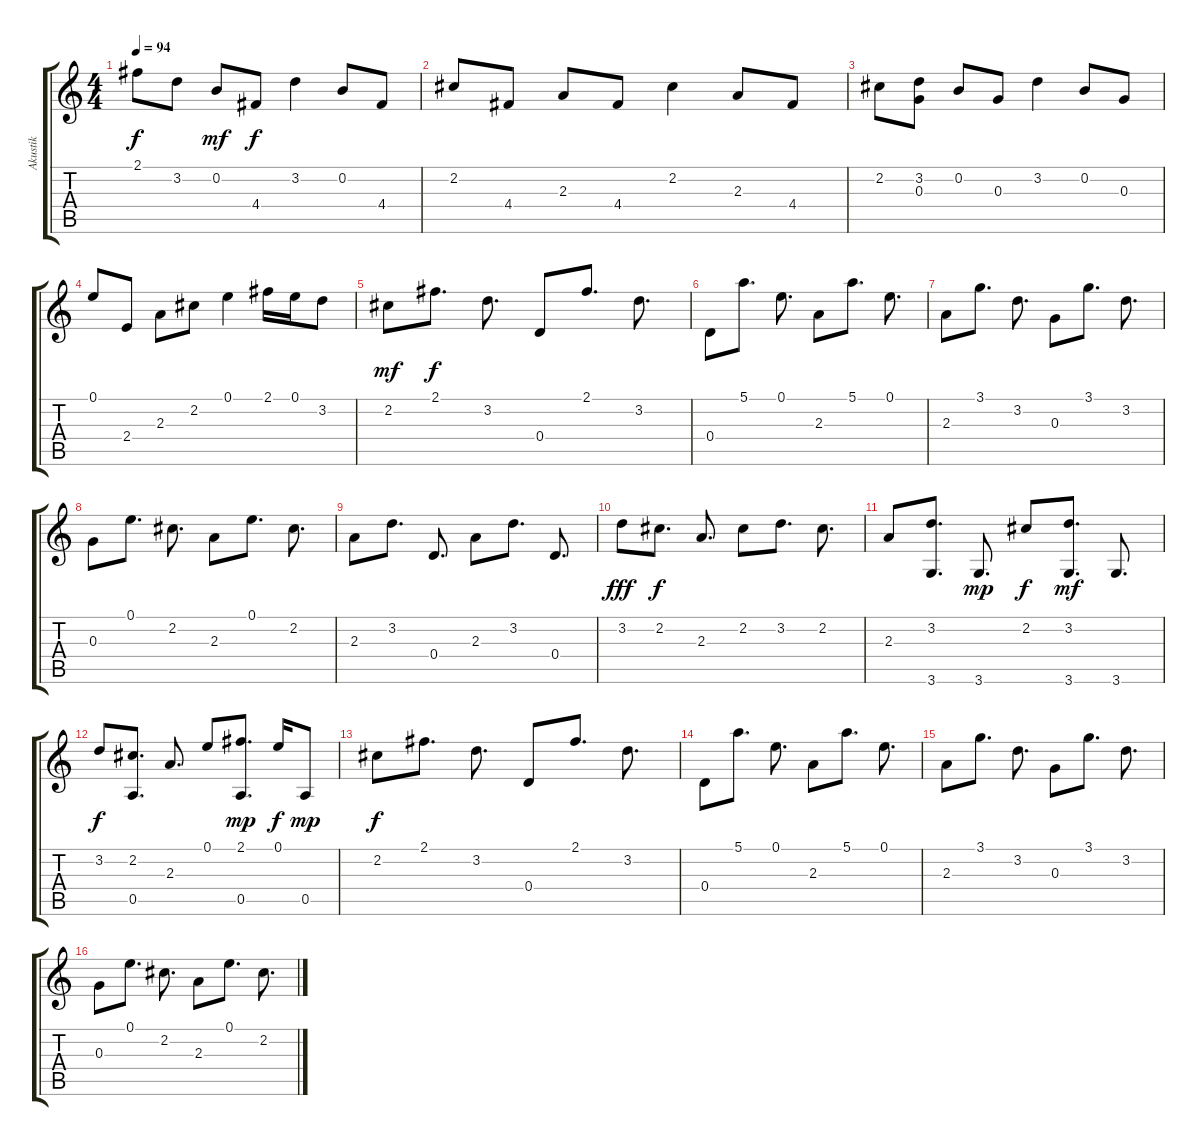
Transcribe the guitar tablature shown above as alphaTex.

\track ("Akustik" "Akustik") {instrument acousticguitarsteel}
\staff {score tabs}
\tuning (E4 B3 G3 D3 A2 E2) {hide}
\ts (4 4)
\tempo 94
\clef g2
\ks c
2.1.8{dy f} 3.2.8 0.2.8{dy mf} 4.4.8{dy f} 3.2.4 0.2.8 4.4.8 |
2.2.8 4.4.8 2.3.8 4.4.8 2.2.4 2.3.8 4.4.8 |
2.2.8 (3.2 0.3).8 0.2.8 0.3.8 3.2.4 0.2.8 0.3.8 |
0.1.8 2.4.8 2.3.8 2.2.8 0.1.4 2.1.16 0.1.16 3.2.8 |
2.2.8{dy mf} 2.1.8{d dy f} 3.2.8{d} 0.4.8 2.1.8{d} 3.2.8{d} |
0.4.8 5.1.8{d} 0.1.8{d} 2.3.8 5.1.8{d} 0.1.8{d} |
2.3.8 3.1.8{d} 3.2.8{d} 0.3.8 3.1.8{d} 3.2.8{d} |
0.3.8 0.1.8{d} 2.2.8{d} 2.3.8 0.1.8{d} 2.2.8{d} |
2.3.8 3.2.8{d} 0.4.8{d} 2.3.8 3.2.8{d} 0.4.8{d} |
3.2.8{dy fff} 2.2.8{d dy f} 2.3.8{d} 2.2.8 3.2.8{d} 2.2.8{d} |
2.3.8 (3.2 3.6).8{d} 3.6.8{d dy mp} 2.2.8{dy f} (3.2 3.6).8{d dy mf} 3.6.8{d} |
3.2.8{dy f} (2.2 0.5).8{d} 2.3.8{d} 0.1.8 (2.1 0.5).8{d dy mp} 0.1.16{dy f} 0.5.8{dy mp} |
2.2.8{dy f} 2.1.8{d} 3.2.8{d} 0.4.8 2.1.8{d} 3.2.8{d} |
0.4.8 5.1.8{d} 0.1.8{d} 2.3.8 5.1.8{d} 0.1.8{d} |
2.3.8 3.1.8{d} 3.2.8{d} 0.3.8 3.1.8{d} 3.2.8{d} |
0.3.8 0.1.8{d} 2.2.8{d} 2.3.8 0.1.8{d} 2.2.8{d}
